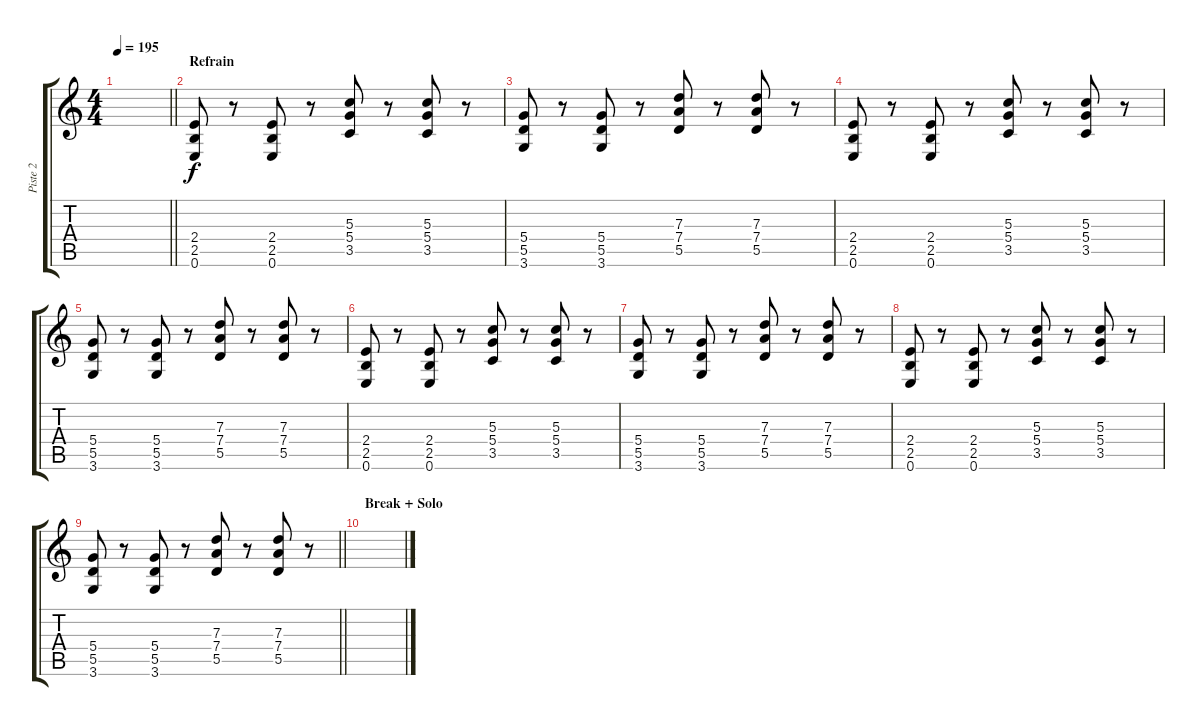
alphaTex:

\track ("Piste 2" "Piste 2") {instrument electricguitarclean}
\staff {score tabs}
\tuning (E4 B3 G3 D3 A2 E2) {hide}
\ts (4 4)
\tempo 195
\clef g2
\barLineRight lightlight
\ks c
|
\section ("" "Refrain")
(2.4 2.5 0.6).8 r.8 (2.4 2.5 0.6).8 r.8 (5.3 5.4 3.5).8 r.8 (5.3 5.4 3.5).8 r.8 |
(5.4 5.5 3.6).8 r.8 (5.4 5.5 3.6).8 r.8 (7.3 7.4 5.5).8 r.8 (7.3 7.4 5.5).8 r.8 |
(2.4 2.5 0.6).8 r.8 (2.4 2.5 0.6).8 r.8 (5.3 5.4 3.5).8 r.8 (5.3 5.4 3.5).8 r.8 |
(5.4 5.5 3.6).8 r.8 (5.4 5.5 3.6).8 r.8 (7.3 7.4 5.5).8 r.8 (7.3 7.4 5.5).8 r.8 |
(2.4 2.5 0.6).8 r.8 (2.4 2.5 0.6).8 r.8 (5.3 5.4 3.5).8 r.8 (5.3 5.4 3.5).8 r.8 |
(5.4 5.5 3.6).8 r.8 (5.4 5.5 3.6).8 r.8 (7.3 7.4 5.5).8 r.8 (7.3 7.4 5.5).8 r.8 |
(2.4 2.5 0.6).8 r.8 (2.4 2.5 0.6).8 r.8 (5.3 5.4 3.5).8 r.8 (5.3 5.4 3.5).8 r.8 |
\barLineRight lightlight
(5.4 5.5 3.6).8 r.8 (5.4 5.5 3.6).8 r.8 (7.3 7.4 5.5).8 r.8 (7.3 7.4 5.5).8 r.8 |
\section ("" "Break + Solo")
